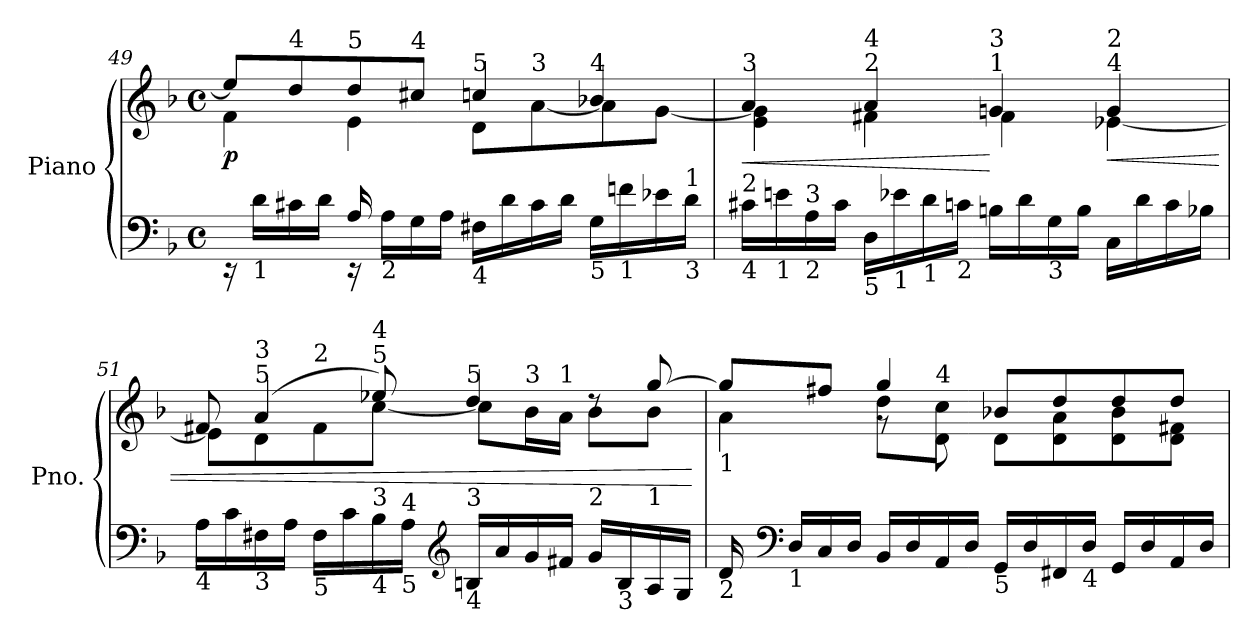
**kern	**kern	**dynam
*part1	*part1	*part1
*staff2	*staff1	*staff1/2
*I"Piano	*	*
*I'Pno.	*	*
*clefF4	*clefG2	*
*k[b-]	*k[b-]	*
*M4/4	*M4/4	*
*met(c)	*met(c)	*
=49	=49	=49
*^	*^	*
!	!	!	!	!LO:DY:b
16rEE	4ryy	8ee/L]	4f\	p
!LO:TX:b:t=1	!	!	!	!
16d\LL	.	.	.	.
!	!	!LO:TX:a:t=4	!	!
16c#X\	.	8dd/	.	.
16d\JJ	.	.	.	.
!	!	!LO:TX:a:t=5	!	!
16rEE	16A/	8dd/	4e\	.
!LO:TX:b:t=2	!	!	!	!
16A\LL	2ryy	.	.	.
!	!	!LO:TX:a:t=4	!	!
16G\	.	8cc#X/J	.	.
16A\JJ	.	.	.	.
!	!	!LO:TX:a:t=5	!	!
!LO:TX:b:t=4	!	!	!	!
16F#X\LL	.	4ccn/	8d\L	.
16d\	.	.	.	.
!	!	!	!LO:TX:a:t=3	!
16c#\	.	.	[8a\	.
16d\JJ	.	.	.	.
!	!	!LO:TX:a:t=4	!	!
!LO:TX:b:t=5	!	!	!	!
16G\LL	.	4b-X/	8a\]	.
!LO:TX:b:t=1	!	!	!	!
16fn\	8.ryy	.	.	.
16e-X\	.	.	[8g\J	.
!LO:TX:a:t=1	!	!	!	!
!LO:TX:b:t=3	!	!	!	!
16d\JJ	.	.	.	.
*v	*v	*	*	*
!!LO:LB:g=z	!!
=50	=50	=50	=50
!	!LO:TX:a:t=3	!	!
!LO:TX:a:t=2	!	!	!
!LO:TX:b:t=4	!	!	!
!	!	!	!LO:HP:b
16c#X\LL	4a/	4e\ 4g\]	<
!LO:TX:b:t=1	!	!	!
16en\	.	.	.
!LO:TX:a:t=3	!	!	!
!LO:TX:b:t=2	!	!	!
16A\	.	.	.
16c#\JJ	.	.	.
!	!LO:TX:a:t=2	!	!
!	!LO:TX:a:t=4	!	!
!LO:TX:b:t=5	!	!	!
16D\LL	4a/	4f#X\	.
!LO:TX:b:t=1	!	!	!
16e-X\	.	.	.
!LO:TX:b:t=1	!	!	!
16d\	.	.	.
!LO:TX:b:t=2	!	!	!
16cn\JJ	.	.	.
!	!LO:TX:a:t=1	!	!
!	!LO:TX:a:t=3	!	!
16Bn\LL	4gn/	4f#\	[
16d\	.	.	.
!LO:TX:b:t=3	!	!	!
16G\	.	.	.
16B\JJ	.	.	.
!	!LO:TX:a:t=4	!	!
!	!LO:TX:a:t=2	!	!
!	!	!	!LO:HP:b
16C\LL	4g/	[4e-X\	<
16d\	.	.	.
16c\	.	.	.
16B-X\JJ	.	.	.
=51	=51	=51	=51
!LO:TX:b:t=4	!	!	!
16A\LL	8f#X/	8e-\L]	.
16c\	.	.	.
!	!LO:TX:a:t=5	!	!
!	!LO:TX:a:t=3	!	!
!LO:TX:b:t=3	!	!	!
16F#X\	(4a/	8d\	.
16A\JJ	.	.	.
!	!	!LO:TX:a:t=2	!
!LO:TX:b:t=5	!	!	!
16F#\LL	.	8f#\	.
16c\	.	.	.
!	!LO:TX:a:t=5	!	!
!	!LO:TX:a:t=4	!	!
!LO:TX:b:t=4	!	!	!
!LO:TX:a:t=3	!	!	!
16B-\	8ee-X/)	[8cc\J	.
!LO:TX:b:t=5	!	!	!
!LO:TX:a:t=4	!	!	!
16A\JJ	.	.	.
*clefG2	*	*	*
!	!LO:TX:a:t=5	!	!
!LO:TX:b:t=4	!	!	!
!LO:TX:a:t=3	!	!	!
16Bn/LL	4dd/	8cc\L]	.
16a/	.	.	.
!	!	!LO:TX:a:t=3	!
16g/	.	16b-\L	.
!	!	!LO:TX:a:t=1	!
16f#X/JJ	.	16a\JJ	.
!	!LO:TX:b:t=2	!	!
16g/LL	8rdd	8b-\L	.
!LO:TX:b:t=3	!	!	!
16B/	.	.	.
!	!LO:TX:b:t=1	!	!
16A/	[8gg/	8b-\J	.
16G/JJ	.	.	.
*	*v	*v	*
.	.	[
!!LO:LB:g=z
=52	=52	=52
*	*^	*
*	*	*^	*
!	!LO:TX:b:t=1	!	!	!
!LO:TX:b:t=2	!	!	!	!
16d/	8gg/L]	4a\	4ryy	.
*clefF4	*	*	*	*
!LO:TX:b:t=1	!	!	!	!
16D/LL	.	.	.	.
16C/	8ff#X/J	.	.	.
16D/JJ	.	.	.	.
16BB-/LL	4gg/	8rg	8dd\L	.
16D/	.	.	.	.
!	!	!LO:TX:a:t=4	!	!
16AA/	.	8d\	8cc\J	.
16D/JJ	.	.	.	.
!LO:TX:b:t=5	!	!	!	!
16GG/LL	8b-X/L	8d\L	2ryy	.
16D/	.	.	.	.
16FF#X/	8dd/	8d\ 8a\	.	.
!LO:TX:b:t=4	!	!	!	!
16D/JJ	.	.	.	.
16GG/LL	8dd/	8d\ 8b-\	.	.
16D/	.	.	.	.
16AA/	8dd/J	8d\ 8f#X\J	.	.
16D/JJ	.	.	.	.
*	*v	*v	*v	*
=	=	=
*-	*-	*-
